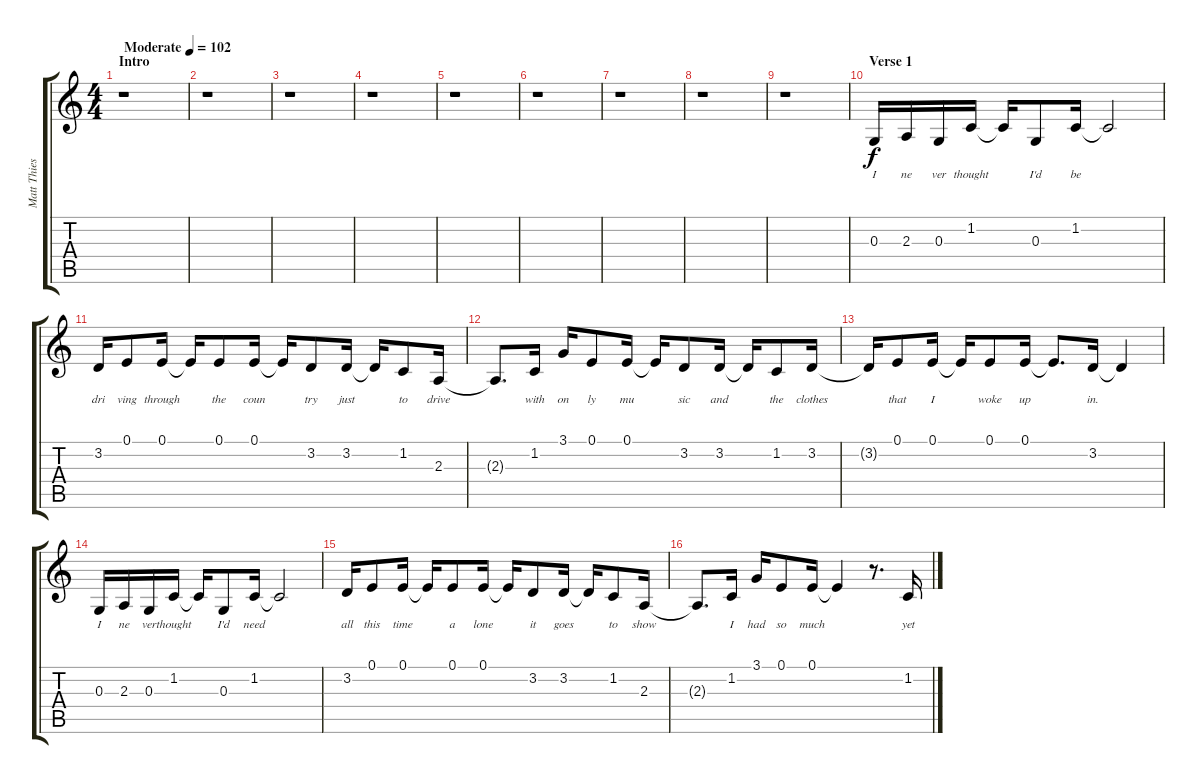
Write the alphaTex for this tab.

\track ("Matt Thiessen (Vocals)" "Matt Thies") {instrument clarinet}
\staff {score tabs}
\tuning (E4 B3 G3 D3 A2 E2) {hide}
\ts (4 4)
\section ("" "Intro")
\tempo (102 "Moderate")
\clef g2
\ks c
r.1{dy f instrument clarinet} |
r.1 |
r.1 |
r.1 |
r.1 |
r.1 |
r.1 |
r.1 |
r.1 |
\section ("" "Verse 1")
0.3.16{lyrics (0 "I") lyrics (1 "") lyrics (2 "") lyrics (3 "") lyrics (4 "")} 2.3.16{lyrics (0 "ne") lyrics (1 "") lyrics (2 "") lyrics (3 "") lyrics (4 "")} 0.3.16{lyrics (0 "ver") lyrics (1 "") lyrics (2 "") lyrics (3 "") lyrics (4 "")} 1.2.16{lyrics (0 "thought") lyrics (1 "") lyrics (2 "") lyrics (3 "") lyrics (4 "")} 1.2{t}.16{lyrics (0 "") lyrics (1 "") lyrics (2 "") lyrics (3 "") lyrics (4 "")} 0.3.8{lyrics (0 "I'd") lyrics (1 "") lyrics (2 "") lyrics (3 "") lyrics (4 "")} 1.2.16{lyrics (0 "be") lyrics (1 "") lyrics (2 "") lyrics (3 "") lyrics (4 "")} 1.2{t}.2{lyrics (0 "") lyrics (1 "") lyrics (2 "") lyrics (3 "") lyrics (4 "")} |
3.2.16{lyrics (0 "dri") lyrics (1 "") lyrics (2 "") lyrics (3 "") lyrics (4 "")} 0.1.8{lyrics (0 "ving") lyrics (1 "") lyrics (2 "") lyrics (3 "") lyrics (4 "")} 0.1.16{lyrics (0 "through") lyrics (1 "") lyrics (2 "") lyrics (3 "") lyrics (4 "")} 0.1{t}.16{lyrics (0 "") lyrics (1 "") lyrics (2 "") lyrics (3 "") lyrics (4 "")} 0.1.8{lyrics (0 "the") lyrics (1 "") lyrics (2 "") lyrics (3 "") lyrics (4 "")} 0.1.16{lyrics (0 "coun") lyrics (1 "") lyrics (2 "") lyrics (3 "") lyrics (4 "")} 0.1{t}.16{lyrics (0 "") lyrics (1 "") lyrics (2 "") lyrics (3 "") lyrics (4 "")} 3.2.8{lyrics (0 "try") lyrics (1 "") lyrics (2 "") lyrics (3 "") lyrics (4 "")} 3.2.16{lyrics (0 "just") lyrics (1 "") lyrics (2 "") lyrics (3 "") lyrics (4 "")} 3.2{t}.16{lyrics (0 "") lyrics (1 "") lyrics (2 "") lyrics (3 "") lyrics (4 "")} 1.2.8{lyrics (0 "to") lyrics (1 "") lyrics (2 "") lyrics (3 "") lyrics (4 "")} 2.3.16{lyrics (0 "drive") lyrics (1 "") lyrics (2 "") lyrics (3 "") lyrics (4 "")} |
2.3{t}.8{d lyrics (0 "") lyrics (1 "") lyrics (2 "") lyrics (3 "") lyrics (4 "")} 1.2.16{lyrics (0 "with") lyrics (1 "") lyrics (2 "") lyrics (3 "") lyrics (4 "")} 3.1.16{lyrics (0 "on") lyrics (1 "") lyrics (2 "") lyrics (3 "") lyrics (4 "")} 0.1.8{lyrics (0 "ly") lyrics (1 "") lyrics (2 "") lyrics (3 "") lyrics (4 "")} 0.1.16{lyrics (0 "mu") lyrics (1 "") lyrics (2 "") lyrics (3 "") lyrics (4 "")} 0.1{t}.16{lyrics (0 "") lyrics (1 "") lyrics (2 "") lyrics (3 "") lyrics (4 "")} 3.2.8{lyrics (0 "sic") lyrics (1 "") lyrics (2 "") lyrics (3 "") lyrics (4 "")} 3.2.16{lyrics (0 "and") lyrics (1 "") lyrics (2 "") lyrics (3 "") lyrics (4 "")} 3.2{t}.16{lyrics (0 "") lyrics (1 "") lyrics (2 "") lyrics (3 "") lyrics (4 "")} 1.2.8{lyrics (0 "the") lyrics (1 "") lyrics (2 "") lyrics (3 "") lyrics (4 "")} 3.2.16{lyrics (0 "clothes") lyrics (1 "") lyrics (2 "") lyrics (3 "") lyrics (4 "")} |
3.2{t}.16{lyrics (0 "") lyrics (1 "") lyrics (2 "") lyrics (3 "") lyrics (4 "")} 0.1.8{lyrics (0 "that") lyrics (1 "") lyrics (2 "") lyrics (3 "") lyrics (4 "")} 0.1.16{lyrics (0 "I") lyrics (1 "") lyrics (2 "") lyrics (3 "") lyrics (4 "")} 0.1{t}.16{lyrics (0 "") lyrics (1 "") lyrics (2 "") lyrics (3 "") lyrics (4 "")} 0.1.8{lyrics (0 "woke") lyrics (1 "") lyrics (2 "") lyrics (3 "") lyrics (4 "")} 0.1.16{lyrics (0 "up") lyrics (1 "") lyrics (2 "") lyrics (3 "") lyrics (4 "")} 0.1{t}.8{d lyrics (0 "") lyrics (1 "") lyrics (2 "") lyrics (3 "") lyrics (4 "")} 3.2.16{lyrics (0 "in.") lyrics (1 "") lyrics (2 "") lyrics (3 "") lyrics (4 "")} 3.2{t}.4{lyrics (0 "") lyrics (1 "") lyrics (2 "") lyrics (3 "") lyrics (4 "")} |
0.3.16{lyrics (0 "I") lyrics (1 "") lyrics (2 "") lyrics (3 "") lyrics (4 "")} 2.3.16{lyrics (0 "ne") lyrics (1 "") lyrics (2 "") lyrics (3 "") lyrics (4 "")} 0.3.16{lyrics (0 "ver") lyrics (1 "") lyrics (2 "") lyrics (3 "") lyrics (4 "")} 1.2.16{lyrics (0 "thought") lyrics (1 "") lyrics (2 "") lyrics (3 "") lyrics (4 "")} 1.2{t}.16{lyrics (0 "") lyrics (1 "") lyrics (2 "") lyrics (3 "") lyrics (4 "")} 0.3.8{lyrics (0 "I'd") lyrics (1 "") lyrics (2 "") lyrics (3 "") lyrics (4 "")} 1.2.16{lyrics (0 "need") lyrics (1 "") lyrics (2 "") lyrics (3 "") lyrics (4 "")} 1.2{t}.2{lyrics (0 "") lyrics (1 "") lyrics (2 "") lyrics (3 "") lyrics (4 "")} |
3.2.16{lyrics (0 "all") lyrics (1 "") lyrics (2 "") lyrics (3 "") lyrics (4 "")} 0.1.8{lyrics (0 "this") lyrics (1 "") lyrics (2 "") lyrics (3 "") lyrics (4 "")} 0.1.16{lyrics (0 "time") lyrics (1 "") lyrics (2 "") lyrics (3 "") lyrics (4 "")} 0.1{t}.16{lyrics (0 "") lyrics (1 "") lyrics (2 "") lyrics (3 "") lyrics (4 "")} 0.1.8{lyrics (0 "a") lyrics (1 "") lyrics (2 "") lyrics (3 "") lyrics (4 "")} 0.1.16{lyrics (0 "lone") lyrics (1 "") lyrics (2 "") lyrics (3 "") lyrics (4 "")} 0.1{t}.16{lyrics (0 "") lyrics (1 "") lyrics (2 "") lyrics (3 "") lyrics (4 "")} 3.2.8{lyrics (0 "it") lyrics (1 "") lyrics (2 "") lyrics (3 "") lyrics (4 "")} 3.2.16{lyrics (0 "goes") lyrics (1 "") lyrics (2 "") lyrics (3 "") lyrics (4 "")} 3.2{t}.16{lyrics (0 "") lyrics (1 "") lyrics (2 "") lyrics (3 "") lyrics (4 "")} 1.2.8{lyrics (0 "to") lyrics (1 "") lyrics (2 "") lyrics (3 "") lyrics (4 "")} 2.3.16{lyrics (0 "show") lyrics (1 "") lyrics (2 "") lyrics (3 "") lyrics (4 "")} |
2.3{t}.8{d lyrics (0 "") lyrics (1 "") lyrics (2 "") lyrics (3 "") lyrics (4 "")} 1.2.16{lyrics (0 "I") lyrics (1 "") lyrics (2 "") lyrics (3 "") lyrics (4 "")} 3.1.16{lyrics (0 "had") lyrics (1 "") lyrics (2 "") lyrics (3 "") lyrics (4 "")} 0.1.8{lyrics (0 "so") lyrics (1 "") lyrics (2 "") lyrics (3 "") lyrics (4 "")} 0.1.16{lyrics (0 "much") lyrics (1 "") lyrics (2 "") lyrics (3 "") lyrics (4 "")} 0.1{t}.4{lyrics (0 "") lyrics (1 "") lyrics (2 "") lyrics (3 "") lyrics (4 "")} r.8{d} 1.2.16{lyrics (0 "yet") lyrics (1 "") lyrics (2 "") lyrics (3 "") lyrics (4 "")}
